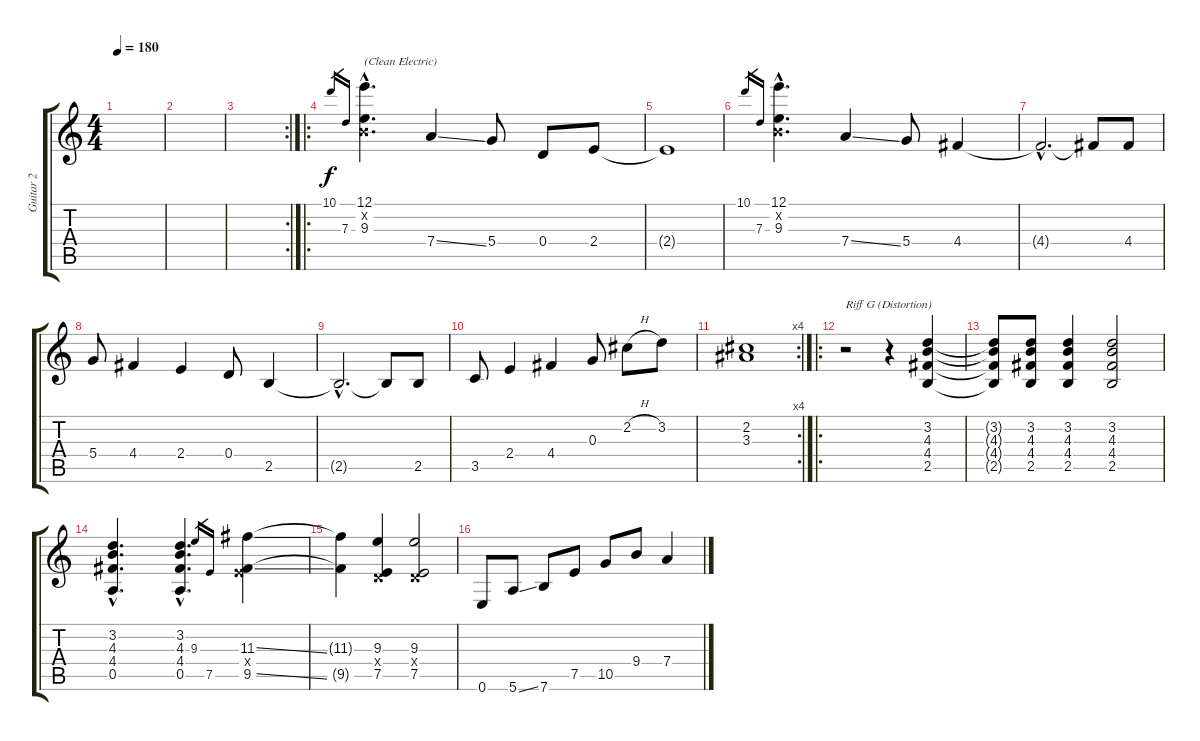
\track ("Guitar 2" "Guitar 2") {instrument distortionguitar}
\staff {score tabs}
\tuning (E4 B3 G3 D3 A2 E2) {hide}
\ts (4 4)
\tempo 180
\clef g2
\ks c
|
|
\rc 2
|
\ro
10.1.16{gr} 7.3.16{gr} (12.1{hac} 0.2{hac x} 9.3{hac}).4{d txt "(Clean Electric)" instrument electricguitarclean} 7.4{ss}.4 5.4.8 0.4.8 2.4.8 |
2.4{t}.1 |
10.1.16{gr} 7.3.16{gr} (12.1{hac} 0.2{hac x} 9.3{hac}).4{d} 7.4{ss}.4 5.4.8 4.4.4 |
4.4{hac t}.2{d} 4.4{t}.8 4.4.8 |
5.4.8 4.4.4 2.4.4 0.4.8 2.5.4 |
2.5{hac t}.2{d} 2.5{t}.8 2.5.8 |
3.5.8 2.4.4 4.4.4 0.3.8 2.2{h}.8 3.2.8 |
\rc 4
(2.2 3.3).1 |
\ro
r.2{txt "Riff G (Distortion)" instrument distortionguitar} r.4 (3.2 4.3 4.4 2.5).4 |
(3.2{t} 4.3{t} 4.4{t} 2.5{t}).8 (3.2 4.3 4.4 2.5).8 (3.2 4.3 4.4 2.5).4 (3.2 4.3 4.4 2.5).2 |
(3.2{hac} 4.3{hac} 4.4{hac} 0.5{hac}).4{d} (3.2{hac} 4.3{hac} 4.4{hac} 0.5{hac}).4{d} 9.3.16{gr} 7.5.16{gr} (11.3{ss} 2.4{x} 9.5{ss}).4 |
(11.3{t} 9.5{t}).4 (9.3 0.4{x} 7.5).4 (9.3 0.4{x} 7.5).2 |
0.6.8 5.6{ss}.8 7.6.8 7.5.8 10.5.8 9.4.8 7.4.4
